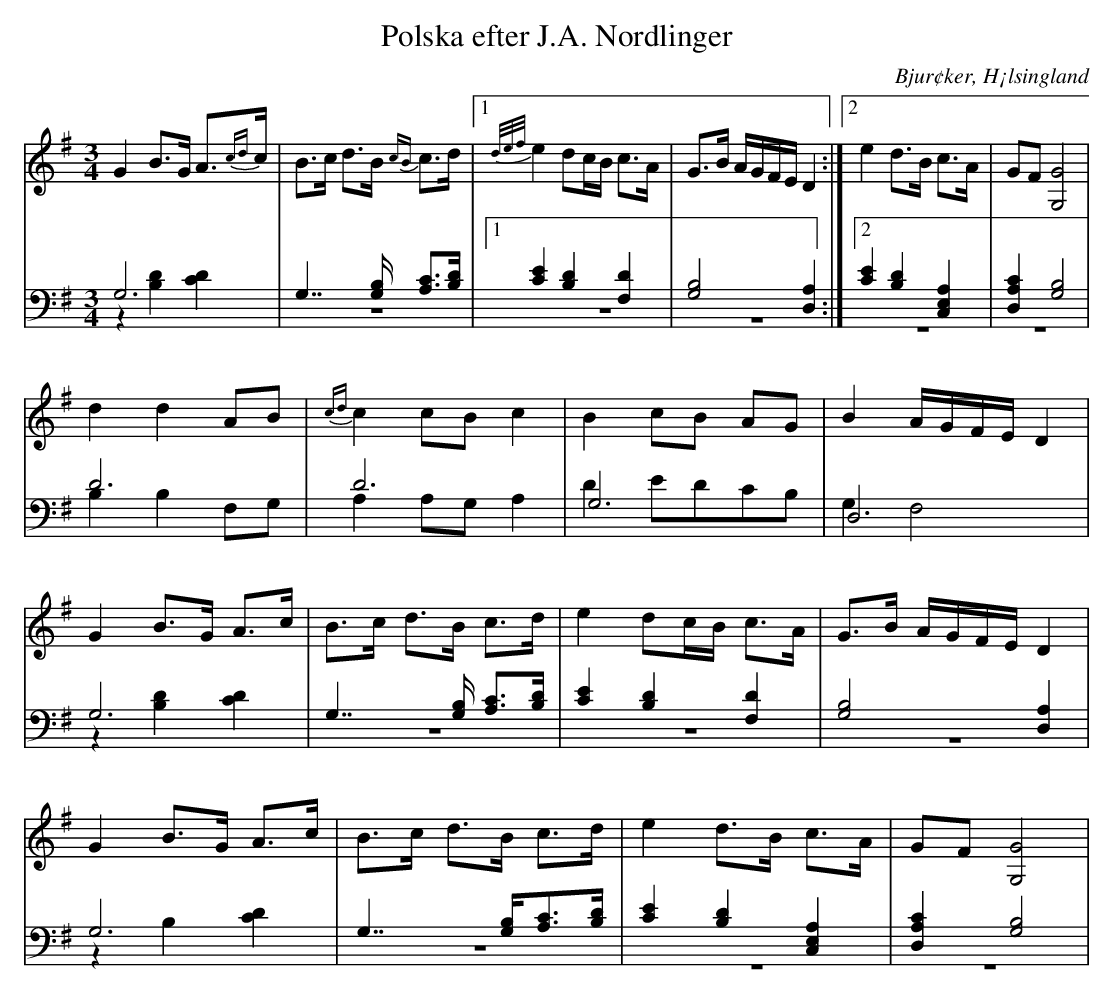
X:1
T: Polska efter J.A. Nordlinger
O: Bjur¢ker, H¡lsingland
M: 3/4
L: 1/8
K: G
V:1
V:2
V:3 merge
V:1
G2 B>G A>{cd2/3}c|B>c d>B {cB}c>d |1 {d/e/f/}e2 dc/B/ c>A| G>B A/G/F/E/ D2:|2 e2 d>B c>A|GF [G4G,4]  |
 d2 d2 AB|{cd}c2 cB c2|B2 cB AG|B2 A/G/F/E/ D2 |
G2 B>G A>c|B>c d>B c>d |e2 dc/B/ c>A|G>B A/G/F/E/ D2 |
G2 B>G A>c |B>c d>B c>d|e2 d>B c>A|GF [G,4G4] |
V:2 clef=bass
 G,6|G,7/2 [G,/B,/] [A,C]>[B,D]|1 [C2E2] [B,2D2] [F,2D2]| [G,4B,4] [D,2A,2]:|2 [C2E2] [B,2D2] [C,2E,2A,2]| [D,2A,2C2] [G,4B,4]|
D6 |D6 |G,6|D,6 |
G,6 | G,7/2 [G,/B,/] [A,C]>[B,D]| [C2E2] [B,2D2] [F,2D2]| [G,4B,4] [D,2A,2]|
G,6 |G,7/2 [G,/B,/][A,C]>[B,D]|[C2E2] [B,2D2] [C,2E,2A,2]|[D,2A,2C2] [G,4B,4] |
V:3 clef=bass
z2 [B,2D2] [C2D2]| z6|1 z6| z6:|2 z6|  z6|
B,2 B,2 F,G, |A,2 A,G, A,2 |D2 EDCB,|G,2 F,4 |
z2 [B,2D2] [C2D2]| z6 |z6 |z6|
z2 B,2 [C2D2] |z6|z6|z6|
